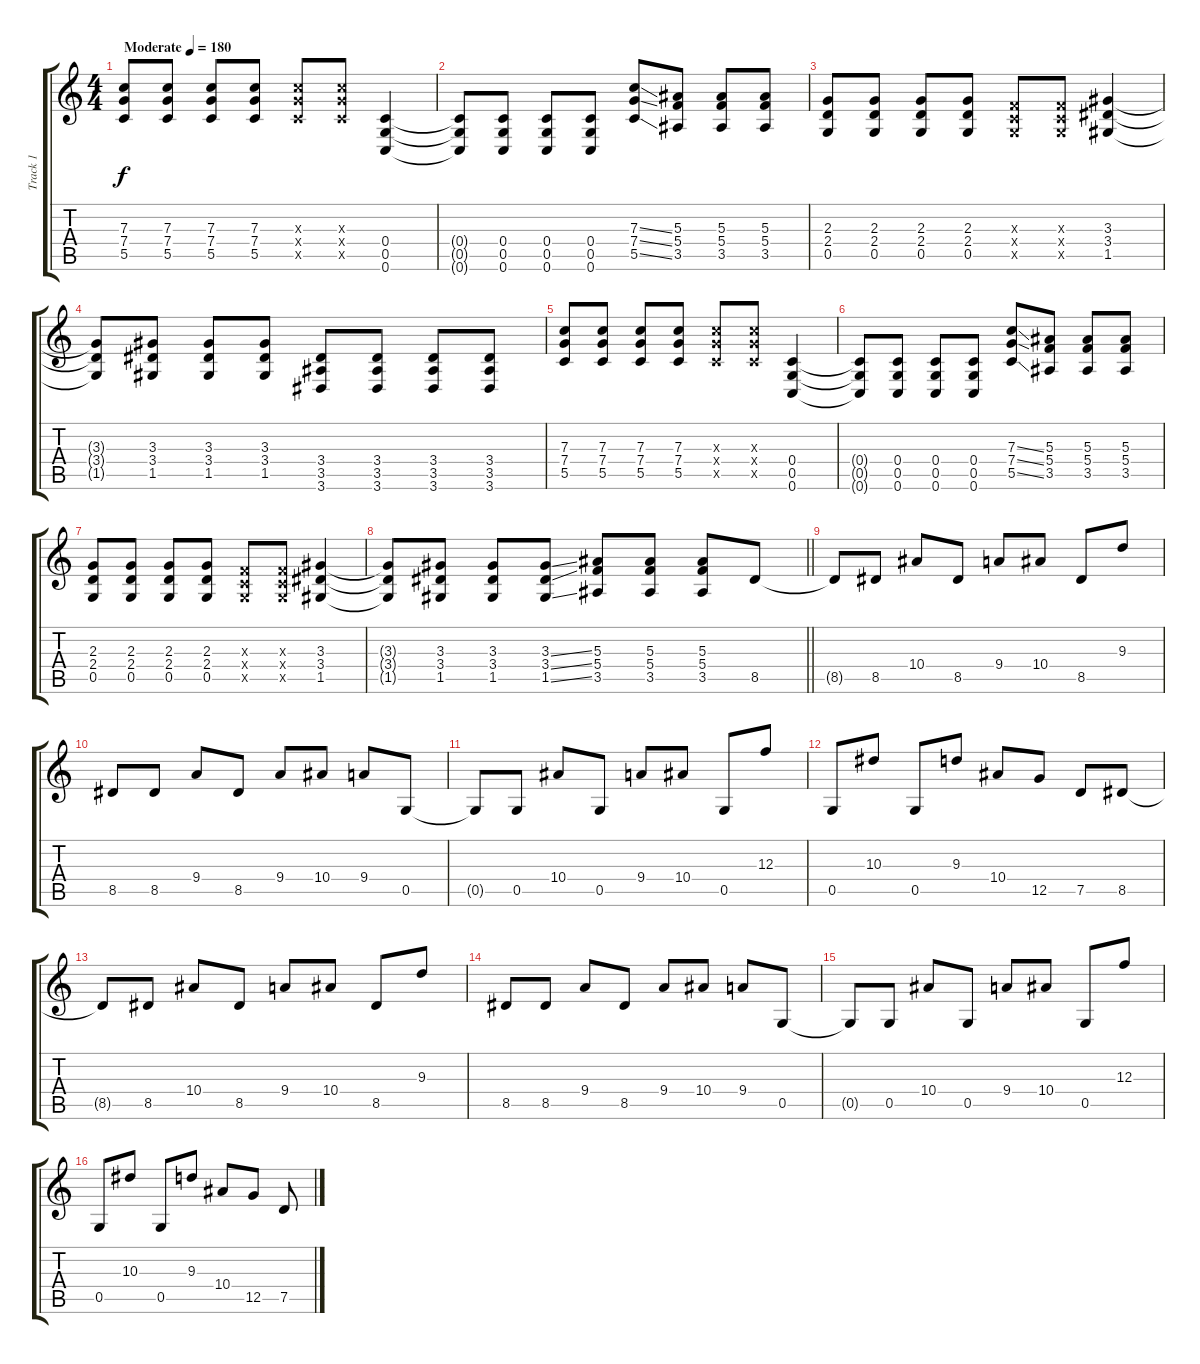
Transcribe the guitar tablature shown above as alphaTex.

\track ("Track 1" "Track 1") {instrument distortionguitar}
\staff {score tabs}
\tuning (D4 A3 F3 C3 G2 C2) {hide}
\ts (4 4)
\tempo (180 "Moderate")
\clef g2
\ks c
(7.3 7.4 5.5).8{dy f instrument distortionguitar} (7.3 7.4 5.5).8 (7.3 7.4 5.5).8 (7.3 7.4 5.5).8 (7.3{x} 7.4{x} 5.5{x}).8 (7.3{x} 7.4{x} 5.5{x}).8 (0.4 0.5 0.6).4 |
(0.4{t} 0.5{t} 0.6{t}).8 (0.4 0.5 0.6).8 (0.4 0.5 0.6).8 (0.4 0.5 0.6).8 (7.3{ss} 7.4{ss} 5.5{ss}).8 (5.3 5.4 3.5).8 (5.3 5.4 3.5).8 (5.3 5.4 3.5).8 |
(2.3 2.4 0.5).8 (2.3 2.4 0.5).8 (2.3 2.4 0.5).8 (2.3 2.4 0.5).8 (0.3{x} 0.4{x} 0.5{x}).8 (0.3{x} 0.4{x} 0.5{x}).8 (3.3 3.4 1.5).4 |
(3.3{t} 3.4{t} 1.5{t}).8 (3.3 3.4 1.5).8 (3.3 3.4 1.5).8 (3.3 3.4 1.5).8 (3.4 3.5 3.6).8 (3.4 3.5 3.6).8 (3.4 3.5 3.6).8 (3.4 3.5 3.6).8 |
(7.3 7.4 5.5).8 (7.3 7.4 5.5).8 (7.3 7.4 5.5).8 (7.3 7.4 5.5).8 (7.3{x} 7.4{x} 5.5{x}).8 (7.3{x} 7.4{x} 5.5{x}).8 (0.4 0.5 0.6).4 |
(0.4{t} 0.5{t} 0.6{t}).8 (0.4 0.5 0.6).8 (0.4 0.5 0.6).8 (0.4 0.5 0.6).8 (7.3{ss} 7.4{ss} 5.5{ss}).8 (5.3 5.4 3.5).8 (5.3 5.4 3.5).8 (5.3 5.4 3.5).8 |
(2.3 2.4 0.5).8 (2.3 2.4 0.5).8 (2.3 2.4 0.5).8 (2.3 2.4 0.5).8 (0.3{x} 0.4{x} 0.5{x}).8 (0.3{x} 0.4{x} 0.5{x}).8 (3.3 3.4 1.5).4 |
\barLineRight lightlight
(3.3{t} 3.4{t} 1.5{t}).8 (3.3 3.4 1.5).8 (3.3 3.4 1.5).8 (3.3{ss} 3.4{ss} 1.5{ss}).8 (5.3 5.4 3.5).8 (5.3 5.4 3.5).8 (5.3 5.4 3.5).8 8.5.8 |
8.5{t}.8 8.5.8 10.4.8 8.5.8 9.4.8 10.4.8 8.5.8 9.3.8 |
8.5.8 8.5.8 9.4.8 8.5.8 9.4.8 10.4.8 9.4.8 0.5.8 |
0.5{t}.8 0.5.8 10.4.8 0.5.8 9.4.8 10.4.8 0.5.8 12.3.8 |
0.5.8 10.3.8 0.5.8 9.3.8 10.4.8 12.5.8 7.5.8 8.5.8 |
8.5{t}.8 8.5.8 10.4.8 8.5.8 9.4.8 10.4.8 8.5.8 9.3.8 |
8.5.8 8.5.8 9.4.8 8.5.8 9.4.8 10.4.8 9.4.8 0.5.8 |
0.5{t}.8 0.5.8 10.4.8 0.5.8 9.4.8 10.4.8 0.5.8 12.3.8 |
0.5.8 10.3.8 0.5.8 9.3.8 10.4.8 12.5.8 7.5.8
